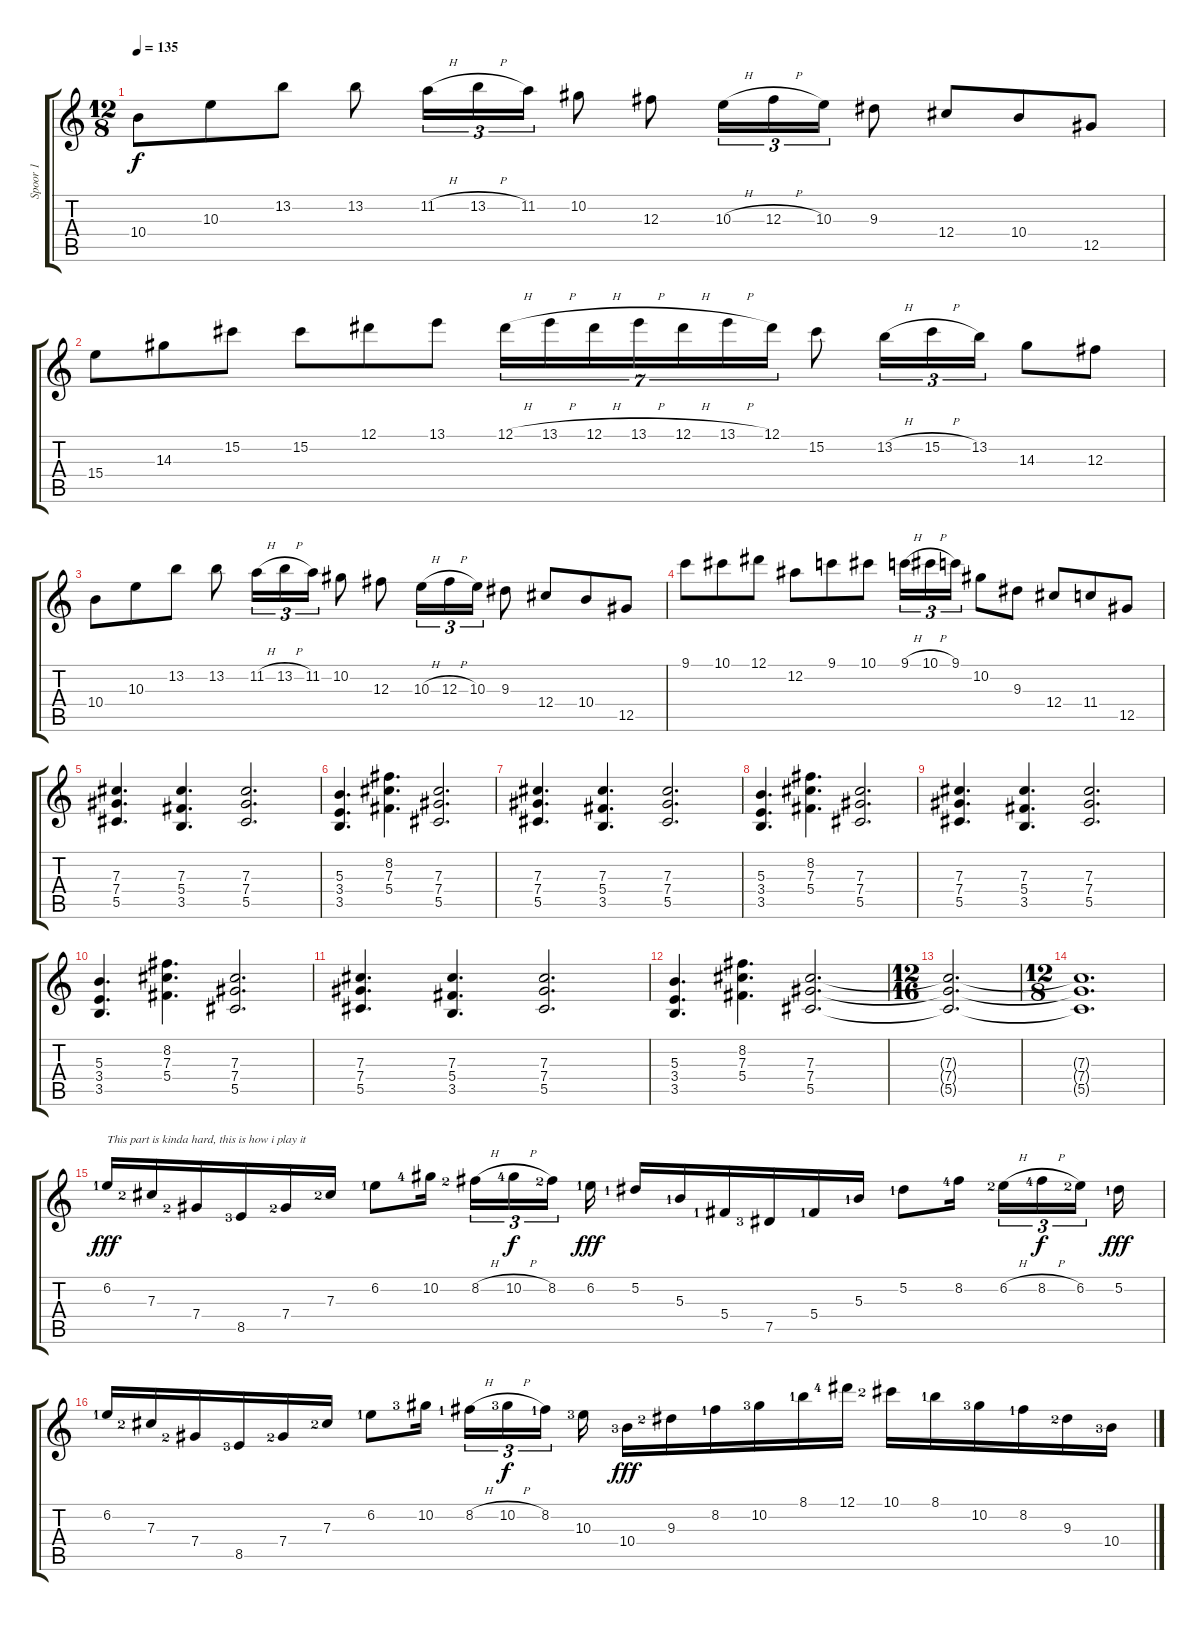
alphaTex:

\track ("Spoor 1" "Spoor 1") {instrument overdrivenguitar}
\staff {score tabs}
\tuning (Eb4 Bb3 Gb3 Db3 Ab2 Eb2) {hide}
\ts (12 8)
\tempo 135
\clef g2
\ks c
10.4.8{dy f} 10.3.8 13.2.8 13.2.8 11.2{h}.16{tu (3 2)} 13.2{h}.16{tu (3 2)} 11.2.16{tu (3 2)} 10.2.8 12.3.8 10.3{h}.16{tu (3 2)} 12.3{h}.16{tu (3 2)} 10.3.16{tu (3 2)} 9.3.8 12.4.8 10.4.8 12.5.8 |
15.4.8 14.3.8 15.2.8 15.2.8 12.1.8 13.1.8 12.1{h}.16{tu (7 4)} 13.1{h}.16{tu (7 4)} 12.1{h}.16{tu (7 4)} 13.1{h}.16{tu (7 4)} 12.1{h}.16{tu (7 4)} 13.1{h}.16{tu (7 4)} 12.1.16{tu (7 4)} 15.2.8 13.2{h}.16{tu (3 2)} 15.2{h}.16{tu (3 2)} 13.2.16{tu (3 2)} 14.3.8 12.3.8 |
10.4.8 10.3.8 13.2.8 13.2.8 11.2{h}.16{tu (3 2)} 13.2{h}.16{tu (3 2)} 11.2.16{tu (3 2)} 10.2.8 12.3.8 10.3{h}.16{tu (3 2)} 12.3{h}.16{tu (3 2)} 10.3.16{tu (3 2)} 9.3.8 12.4.8 10.4.8 12.5.8 |
9.1.8 10.1.8 12.1.8 12.2.8 9.1.8 10.1.8 9.1{h}.16{tu (3 2)} 10.1{h}.16{tu (3 2)} 9.1.16{tu (3 2)} 10.2.8 9.3.8 12.4.8 11.4.8 12.5.8 |
(7.3 7.4 5.5).4{d} (7.3 5.4 3.5).4{d} (7.3 7.4 5.5).2{d} |
(5.3 3.4 3.5).4{d} (8.2 7.3 5.4).4{d} (7.3 7.4 5.5).2{d} |
(7.3 7.4 5.5).4{d} (7.3 5.4 3.5).4{d} (7.3 7.4 5.5).2{d} |
(5.3 3.4 3.5).4{d} (8.2 7.3 5.4).4{d} (7.3 7.4 5.5).2{d} |
(7.3 7.4 5.5).4{d} (7.3 5.4 3.5).4{d} (7.3 7.4 5.5).2{d} |
(5.3 3.4 3.5).4{d} (8.2 7.3 5.4).4{d} (7.3 7.4 5.5).2{d} |
(7.3 7.4 5.5).4{d} (7.3 5.4 3.5).4{d} (7.3 7.4 5.5).2{d} |
(5.3 3.4 3.5).4{d} (8.2 7.3 5.4).4{d} (7.3 7.4 5.5).2{d} |
\ts (12 16)
(7.3{t} 7.4{t} 5.5{t}).2{d} |
\ts (12 8)
(7.3{t} 7.4{t} 5.5{t}).1{d} |
6.2{lf 2}.16{txt "This part is kinda hard, this is how i play it" dy fff} 7.3{lf 3}.16 7.4{lf 3}.16 8.5{lf 4}.16 7.4{lf 3}.16 7.3{lf 3}.16 6.2{lf 2}.8 10.2{lf 5}.16{beam splitsecondary} 8.2{h lf 3}.16{tu (3 2)} 10.2{h lf 5}.16{tu (3 2) dy f} 8.2{lf 3}.16{tu (3 2) beam splitsecondary} 6.2{lf 2}.16{dy fff} 5.2{lf 2}.16 5.3{lf 2}.16 5.4{lf 2}.16 7.5{lf 4}.16 5.4{lf 2}.16 5.3{lf 2}.16 5.2{lf 2}.8 8.2{lf 5}.16{beam splitsecondary} 6.2{h lf 3}.16{tu (3 2)} 8.2{h lf 5}.16{tu (3 2) dy f} 6.2{lf 3}.16{tu (3 2) beam splitsecondary} 5.2{lf 2}.16{dy fff} |
6.2{lf 2}.16 7.3{lf 3}.16 7.4{lf 3}.16 8.5{lf 4}.16 7.4{lf 3}.16 7.3{lf 3}.16 6.2{lf 2}.8 10.2{lf 4}.16{beam splitsecondary} 8.2{h lf 2}.16{tu (3 2)} 10.2{h lf 4}.16{tu (3 2) dy f} 8.2{lf 2}.16{tu (3 2) beam splitsecondary} 10.3{lf 4}.16 10.4{lf 4}.16{dy fff} 9.3{lf 3}.16 8.2{lf 2}.16 10.2{lf 4}.16 8.1{lf 2}.16 12.1{lf 5}.16 10.1{lf 3}.16 8.1{lf 2}.16 10.2{lf 4}.16 8.2{lf 2}.16 9.3{lf 3}.16 10.4{lf 4}.16
